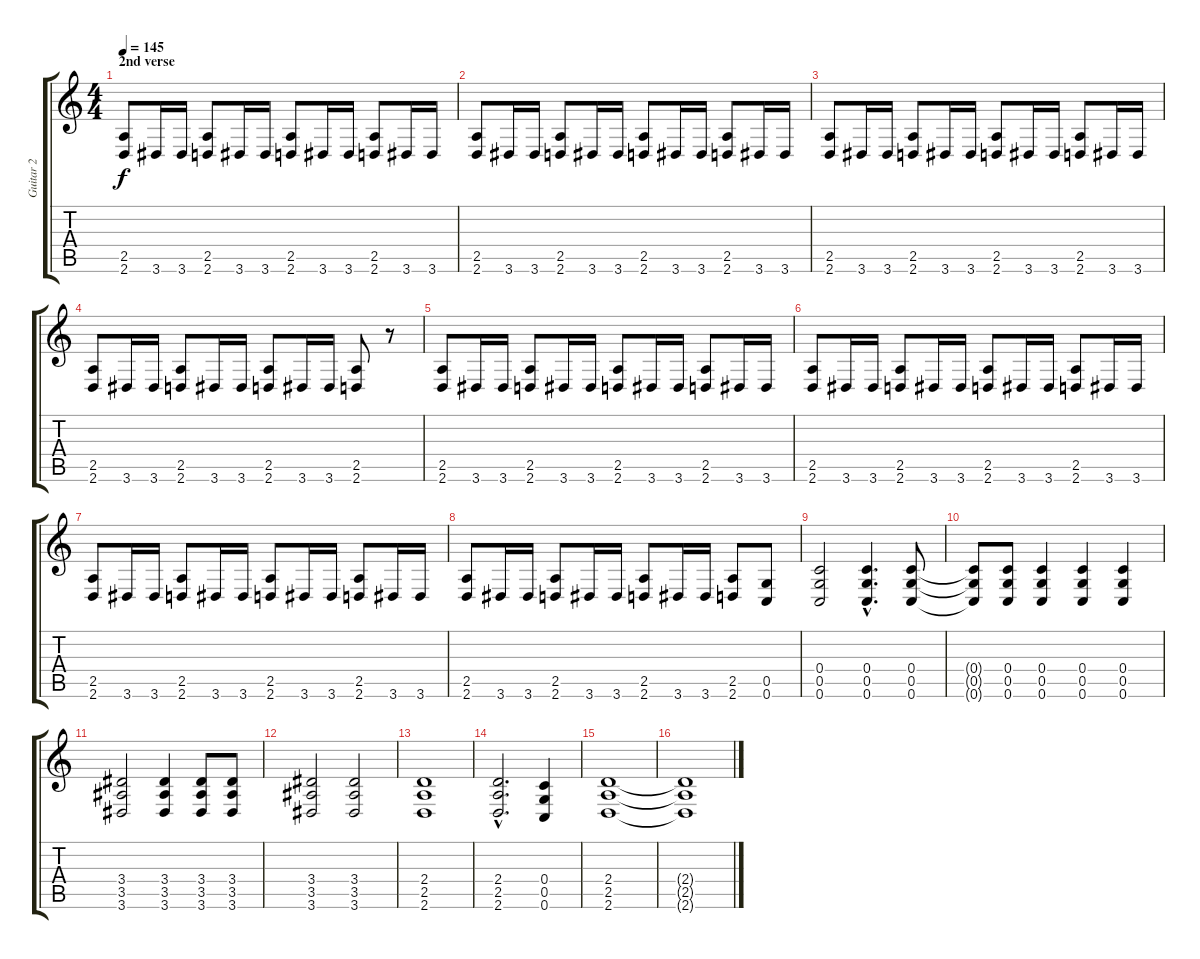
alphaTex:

\track ("Guitar 2" "Guitar 2") {instrument distortionguitar}
\staff {score tabs}
\tuning (D4 A3 F3 C3 G2 C2) {hide}
\ts (4 4)
\section ("" "2nd verse")
\tempo 145
\clef g2
\ks c
(2.5 2.6).8{dy f} 3.6.16 3.6.16 (2.5 2.6).8 3.6.16 3.6.16 (2.5 2.6).8 3.6.16 3.6.16 (2.5 2.6).8 3.6.16 3.6.16 |
(2.5 2.6).8 3.6.16 3.6.16 (2.5 2.6).8 3.6.16 3.6.16 (2.5 2.6).8 3.6.16 3.6.16 (2.5 2.6).8 3.6.16 3.6.16 |
(2.5 2.6).8 3.6.16 3.6.16 (2.5 2.6).8 3.6.16 3.6.16 (2.5 2.6).8 3.6.16 3.6.16 (2.5 2.6).8 3.6.16 3.6.16 |
(2.5 2.6).8 3.6.16 3.6.16 (2.5 2.6).8 3.6.16 3.6.16 (2.5 2.6).8 3.6.16 3.6.16 (2.5 2.6).8 r.8 |
(2.5 2.6).8 3.6.16 3.6.16 (2.5 2.6).8 3.6.16 3.6.16 (2.5 2.6).8 3.6.16 3.6.16 (2.5 2.6).8 3.6.16 3.6.16 |
(2.5 2.6).8 3.6.16 3.6.16 (2.5 2.6).8 3.6.16 3.6.16 (2.5 2.6).8 3.6.16 3.6.16 (2.5 2.6).8 3.6.16 3.6.16 |
(2.5 2.6).8 3.6.16 3.6.16 (2.5 2.6).8 3.6.16 3.6.16 (2.5 2.6).8 3.6.16 3.6.16 (2.5 2.6).8 3.6.16 3.6.16 |
(2.5 2.6).8 3.6.16 3.6.16 (2.5 2.6).8 3.6.16 3.6.16 (2.5 2.6).8 3.6.16 3.6.16 (2.5 2.6).8 (0.5 0.6).8 |
(0.4 0.5 0.6).2 (0.4{hac} 0.5{hac} 0.6{hac}).4{d} (0.4 0.5 0.6).8 |
(0.4{t} 0.5{t} 0.6{t}).8 (0.4 0.5 0.6).8 (0.4 0.5 0.6).4 (0.4 0.5 0.6).4 (0.4 0.5 0.6).4 |
(3.4 3.5 3.6).2 (3.4 3.5 3.6).4 (3.4 3.5 3.6).8 (3.4 3.5 3.6).8 |
(3.4 3.5 3.6).2 (3.4 3.5 3.6).2 |
(2.4 2.5 2.6).1 |
(2.4{hac} 2.5{hac} 2.6{hac}).2{d} (0.4 0.5 0.6).4 |
(2.4 2.5 2.6).1 |
(2.4{t} 2.5{t} 2.6{t}).1
